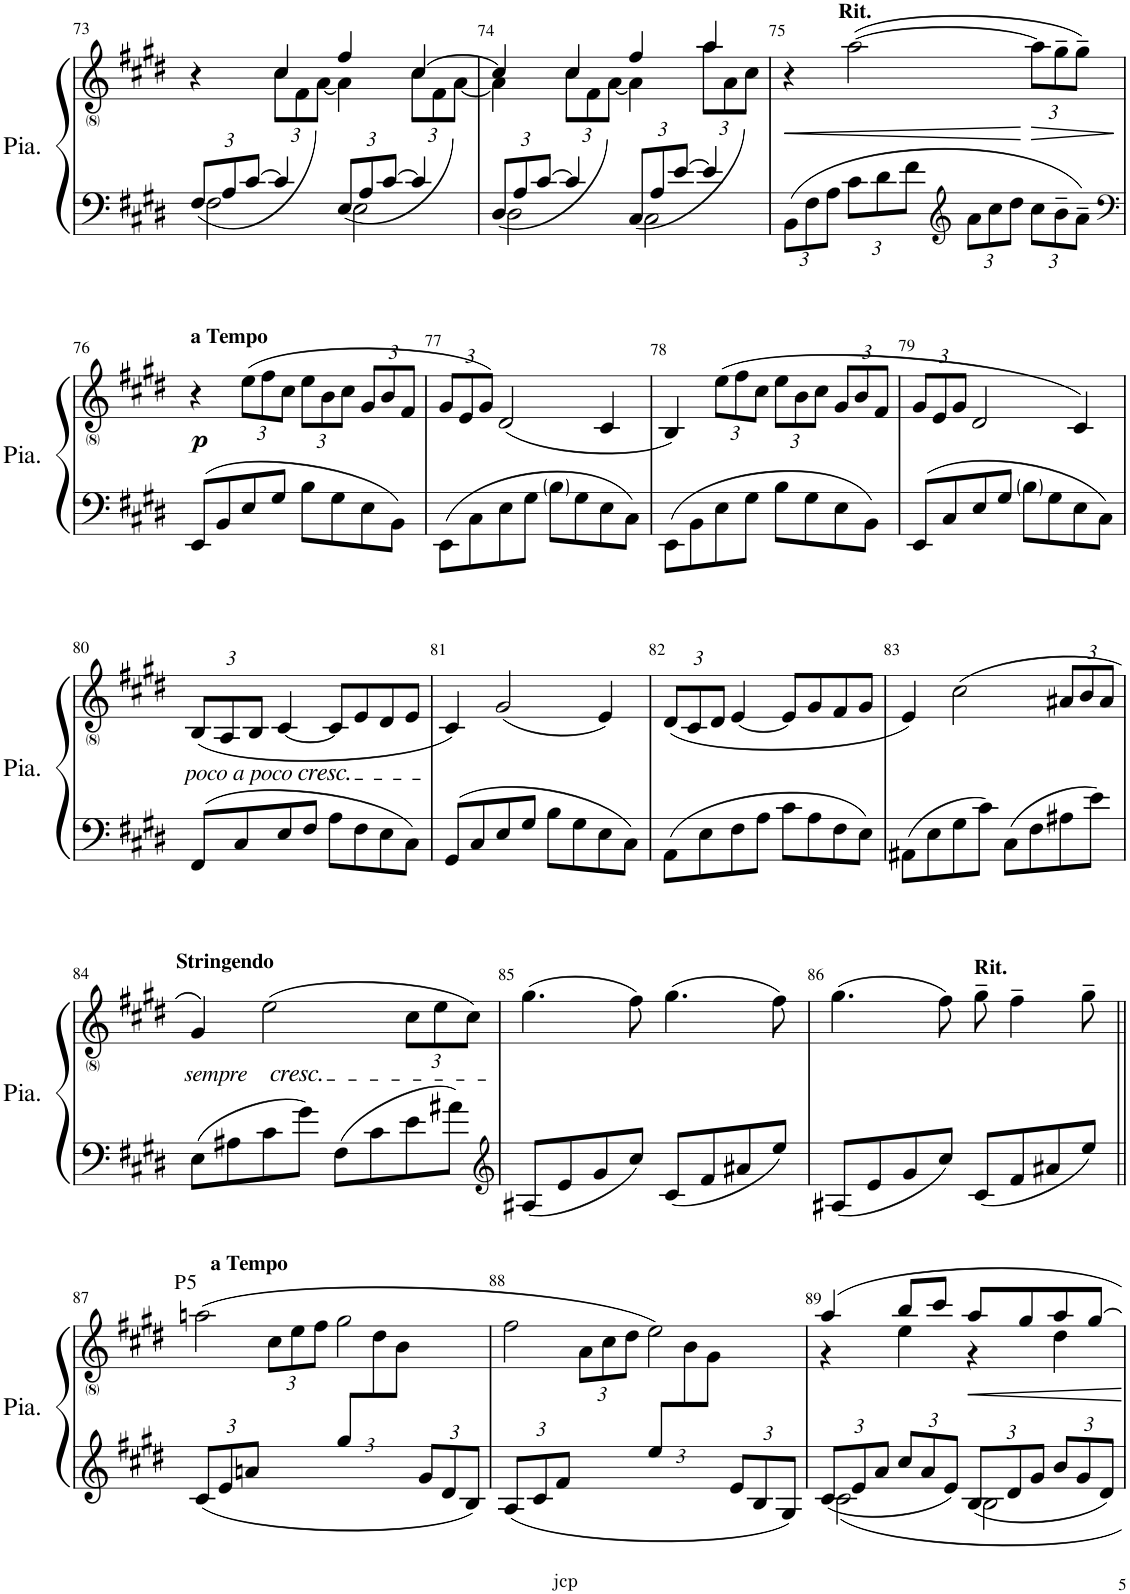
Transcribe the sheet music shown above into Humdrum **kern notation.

**kern	**kern	**dynam
*part1	*part1	*part1
*staff2	*staff1	*staff1/2
*I"Piano	*	*
*I'Pia.	*	*
!!LO:PB:g=z
*clefF4	*clefG2	*
*k[f#c#g#d#]	*k[f#c#g#d#]	*
*M4/4	*M4/4	*
*Xbrackettup	*	*
=73	=73	=73
*^	*^	*
(<12F#/L	2F#\	4r	4ryy	.
12A/	.	.	.	.
[12c#/J	.	.	.	.
*	*	*	*Xbrackettup	*
4c#/]	.	4cc#/	12cc#\L	.
.	.	.	12f#\	.
.	.	.	([12a\J	.
(<12E/L	2E\	4ff#/	4a\]	.
12A/	.	.	.	.
[12c#/J	.	.	.	.
4c#/]	.	[4cc#/	12cc#\L	.
.	.	.	12f#\	.
.	.	.	([12a\J	.
=74	=74	=74	=74	=74
(<12D#/L	2D#\	4cc#/]	4a\]	.
12A/	.	.	.	.
[12c#/J	.	.	.	.
4c#/]	.	4cc#/	12cc#\L	.
.	.	.	12f#\	.
.	.	.	[12a\J)	.
12C#/L	2C#\	4ff#/	4a\]	.
12A/	.	.	.	.
[12e/J	.	.	.	.
4e/]	.	4aa/	12aa\L	.
.	.	.	12a\	.
.	.	.	12cc#\J)	.
*v	*v	*	*	*
=75	=75	=75	=75
!	!	!	!LO:HP:b
*	*v	*v	*
12BB\L	4r	<
12F#\	.	.
12A\J	.	.
!	!LO:TX:a:B:t=Rit.	!
12c#\L	[2aa\	.
12d#\	.	.
12f#\J	.	.
*clefG2	*	*
12a\L	.	.
12cc#\	.	.
12dd#\J	.	.
12cc#\L	12aa\L]	.
12b~\	12gg#~\	.
12a~\J	12gg#~\J)	.
.	.	[
!!LO:LB:g=z
=76	=76	=76
*clefF4	*	*
!	!LO:TX:a:B:t=a Tempo	!
!	!	!LO:DY:b
8EE/L	4r	p
8BB/	.	.
8E/	(12ee\L	.
.	12ff#\	.
8G#/J	.	.
.	12cc#\J	.
8B\L	12ee\L	.
.	12b\	.
8G#\	.	.
.	12cc#\J	.
8E\	12g#/L	.
.	12b/	.
8BB\J	.	.
.	12f#/J	.
=77	=77	=77
8EE\L	12g#/L	.
.	12e/	.
8C#\	.	.
.	12g#/J)	.
8E\	(2d#/	.
8G#\J	.	.
8B\L	.	.
8G#\	.	.
8E\	4c#/	.
8C#\J	.	.
=78	=78	=78
8EE\L	4B/)	.
8BB\	.	.
8E\	(12ee\L	.
.	12ff#\	.
8G#\J	.	.
.	12cc#\J	.
8B\L	12ee\L	.
.	12b\	.
8G#\	.	.
.	12cc#\J	.
8E\	12g#/L	.
.	12b/	.
8BB\J	.	.
.	12f#/J	.
=79	=79	=79
8EE/L	12g#/L	.
.	12e/	.
8C#/	.	.
.	12g#/J	.
8E/	2d#/	.
8G#/J	.	.
8B\L	.	.
8G#\	.	.
8E\	4c#/)	.
8C#\J	.	.
!!LO:LB:g=z
=80	=80	=80
!	!LO:TX:b:i:t=poco a poco	!
8FF#/L	(12B/L	.
.	12A/	.
8C#/	.	.
.	12B/J	.
!	!LO:TX:b:i:t=cresc.	!
8E/	[4c#/	.
8F#/J	.	.
8A\L	8c#/L]	.
8F#\	8e/	.
8E\	8d#/	.
8C#\J	8e/J	.
=81	=81	=81
8GG#/L	4c#/)	.
8C#/	.	.
8E/	(2g#/	.
8G#/J	.	.
8B\L	.	.
8G#\	.	.
8E\	4e/)	.
8C#\J	.	.
=82	=82	=82
8AA\L	(12d#/L	.
.	12c#/	.
8E\	.	.
.	12d#/J	.
8F#\	[4e/	.
8A\J	.	.
8c#\L	8e/L]	.
8A\	8g#/	.
8F#\	8f#/	.
8E\J	8g#/J	.
=83	=83	=83
8AA#X\L	4e/)	.
8E\	.	.
8G#\	(2cc#\	.
8c#\J	.	.
8C#\L	.	.
8F#\	.	.
8A#X\	12a#X/L	.
.	12b/	.
8e\J	.	.
.	12a#/J	.
!!LO:LB:g=z
=84	=84	=84
!	!LO:TX:a:B:t=Stringendo	!
!	!LO:TX:b:i:t=sempre	!
8E\L	4g#/)	.
8A#X\	.	.
!	!LO:TX:b:i:t=cresc.	!
8c#\	(2ee\	.
8g#\J	.	.
8F#\L	.	.
8c#\	.	.
8e\	12cc#\L	.
.	12ee\	.
8a#X\J	.	.
.	12cc#\J)	.
=85	=85	=85
*clefG2	*	*
8A#X/L	(4.gg#\	.
8e/	.	.
8g#/	.	.
8cc#/J	8ff#\)	.
8c#/L	(4.gg#\	.
8f#/	.	.
8a#X/	.	.
8ee/J	8ff#\)	.
=86	=86	=86
8A#X/L	(4.gg#\	.
8e/	.	.
8g#/	.	.
8cc#/J	8ff#\)	.
!	!LO:TX:a:B:t=Rit.	!
8c#/L	8gg#~\	.
8f#/	4ff#~\	.
8a#X/	.	.
8ee/J	8gg#~\	.
!!LO:LB:g=z
=87||	=87||	=87||
*	*^	*
!	!LO:TX:a:t=P5	!	!
!	!LO:TX:a:B:t=a Tempo	!	!
12c#/L	(2aan\	4ryy	.
12e/	.	.	.
12an/J	.	.	.
4ryy	.	12cc#\L	.
.	.	12ee\	.
.	.	12ff#\J	.
12gg#/L	2gg#\	12ryy	.
6ryy	.	12dd#\	.
.	.	12b\J	.
12g#/L	.	4ryy	.
12d#/	.	.	.
12B/J	.	.	.
=88	=88	=88	=88
12A/L	2ff#\	4ryy	.
12c#/	.	.	.
12f#/J	.	.	.
4ryy	.	12a\L	.
.	.	12cc#\	.
.	.	12dd#\J	.
12ee/L	2ee\)	12ryy	.
6ryy	.	12b\	.
.	.	12g#\J	.
12e/L	.	4ryy	.
12B/	.	.	.
12G#/J	.	.	.
=89	=89	=89	=89
*^	*	*	*
12c#/L	2c#\	4aa/	4r	.
12e/	.	.	.	.
12a/J	.	.	.	.
12cc#/L	.	8bb/L	4ee\	.
12a/	.	.	.	.
.	.	8ccc#/J	.	.
12e/J	.	.	.	.
12B/L	2B\	8aa/L	4r	.
12d#/	.	.	.	.
.	.	8gg#/	.	.
12g#/J	.	.	.	.
12b/L	.	8aa/	4dd#\	.
12g#/	.	.	.	.
.	.	[8gg#/J	.	.
12d#/J	.	.	.	.
*v	*v	*	*	*
*	*v	*v	*
=	=	=
*-	*-	*-
